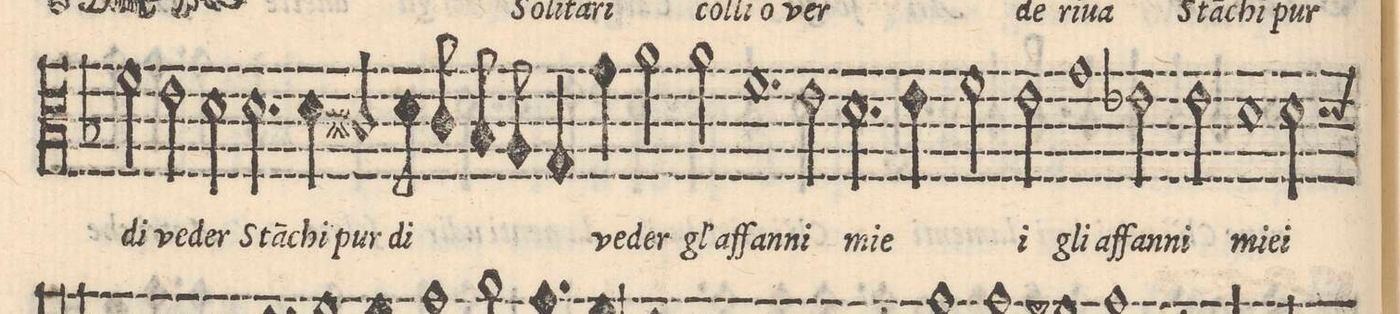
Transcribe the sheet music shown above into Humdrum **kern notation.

**kern	**text
*I"ALTO	*
*clefC3	*
*k[b-]	*
*met(C|)	*
*M2/1	*
2f\	di
2eny\	ve-
=9-	=9-
2d\	-der
2.d\	Sta(n)-
4d\	-chi
2c#X/	pur
=10-	=10-
8d\	di
8cny/	.
8B-/	.
8A/	.
4G/	.
4g\	ve-
2a\	-der
2a\	gl'af-
=11-	=11-
1.f	-fan-
2e\	-ni
=12-	=12-
2.d\	mie-
4e\	.
2f\	.
2e\	-i
=13-	=13-
1g	gl'af-
2e-X\	-fan-
2e-\	-ni
=14-	=14-
1d	mie-
2d\	-i
*custos:d	*
*-	*-
